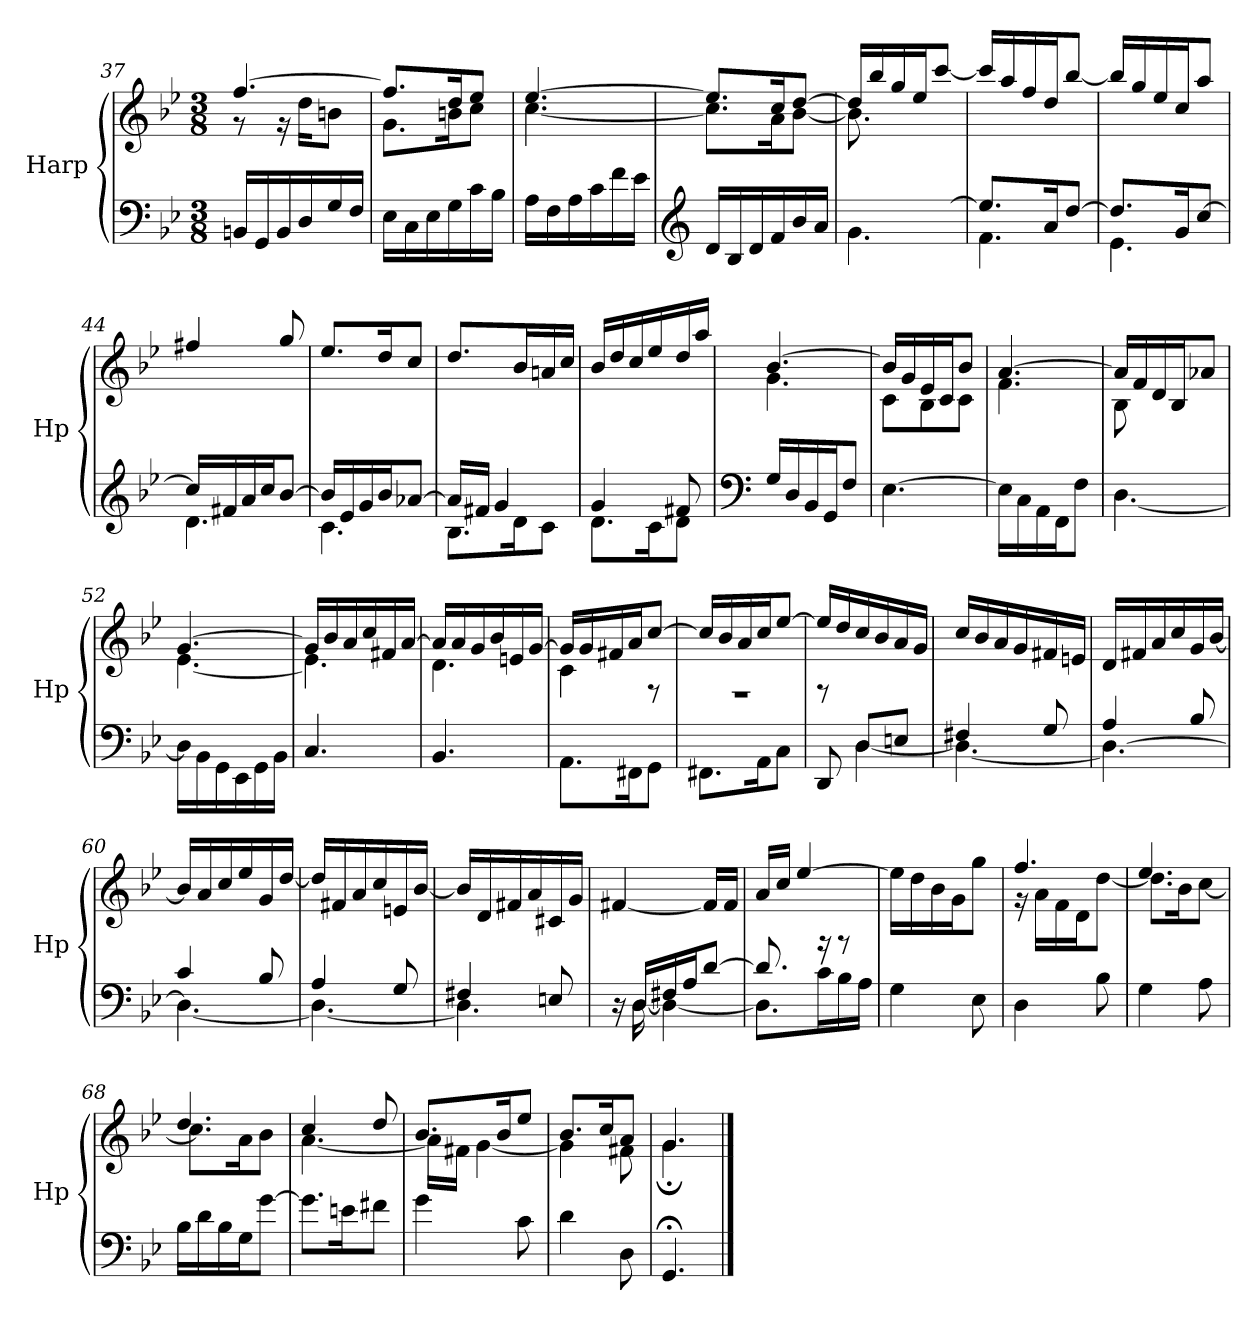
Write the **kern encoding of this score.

**kern	**kern
*part1	*part1
*staff2	*staff1
*I"Harp	*
*I'Hp	*
*clefF4	*clefG2
*k[b-e-]	*k[b-e-]
*M3/8	*M3/8
=37	=37
*	*^
16BBn/LL	[4.ff/	8r
16GG/	.	.
16BB/	.	16r
16D/	.	16dd\KL
16G/	.	8bn\J
16F/JJ	.	.
=38	=38	=38
16E-\LL	8.ff/L]	8.g\L
16C\	.	.
16E-\	.	.
16G\	16dd/K	16bn\K
16c\	8ee-/J	8cc\J
16B-\JJ	.	.
=39	=39	=39
16A\LL	[4.ee-/	[4.cc\
16F\	.	.
16A\	.	.
16c\	.	.
16f\	.	.
16e-\JJ	.	.
=40	=40	=40
*clefG2	*	*
16d/LL	8.ee-/L]	8.cc\L]
16B-/	.	.
16d/	.	.
16f/	16cc/K	16a\K
16b-/	[8dd/J	[8b-\J
16a/JJ	.	.
!!LO:LB:g=z	!!
=41	=41	=41
*^	*	*
8.ryy	4.g\	16dd/LL]	8.b-\L]
.	.	16bb-/	.
.	.	16gg/	.
16b-/K	.	16ee-/J	8.ryy
[8ee-/J	.	[8ccc/J	.
*	*	*v	*v
=42	=42	=42
8.ee-/L]	4.f\	16ccc/LL]
.	.	16aa/
.	.	16ff/
16a/K	.	16dd/J
[8dd/J	.	[8bb-/J
=43	=43	=43
8.dd/L]	4.e-\	16bb-/LL]
.	.	16gg/
.	.	16ee-/
16g/K	.	16cc/J
[8cc/J	.	8aa/J
=44	=44	=44
16cc/LL]	4.d\	4ff#X/
16f#X/	.	.
16a/	.	.
16cc/J	.	.
[8b-/J	.	8gg/
=45	=45	=45
16b-/LL]	4.c\	8.ee-/L
16e-/	.	.
16g/	.	.
16b-/J	.	16dd/K
[8a-X/J	.	8cc/J
=46	=46	=46
16a-/LL]	8.B-\L	8.dd/L
16f#X/JJ	.	.
4g/	.	.
.	16d\K	16b-/L
.	8c\J	16an/
.	.	16cc/JJ
=47	=47	=47
4g/	8.d\L	16b-/LL
.	.	16dd/
.	.	16cc/
.	16c\K	16ee-/
8f#X/	8d\J	16dd/
.	.	16aa/JJ
*v	*v	*
!!LO:LB:g=z
=48	=48
*clefF4	*
*	*^
16G/LL	[4.b-/	4.g\
16D/	.	.
16BB-/	.	.
16GG/J	.	.
8F/J	.	.
=49	=49	=49
[4.E-\	16b-/LL]	8c\L
.	16g/	.
.	16e-/	8B-\
.	16c/J	.
.	8b-/J	8c\J
=50	=50	=50
16E-\LL]	[4.a/	4.f\
16C\	.	.
16AA\	.	.
16FF\J	.	.
8F\J	.	.
=51	=51	=51
*^	*	*
8ryy	[4.D\	16a/LL]	8B-\L
.	.	16f/	.
8A/	.	16d/	4ryy
.	.	16B-/J	.
8B-/J	.	8a-X/J	.
*v	*v	*	*
=52	=52	=52
16D\LL]	[4.g/	[4.e-\
16BB-\	.	.
16GG\	.	.
16EE-\	.	.
16GG\	.	.
16BB-\JJ	.	.
=53	=53	=53
4.C/	16g/LL]	4.e-\]
.	16b-/	.
.	16a/	.
.	16cc/	.
.	16f#X/	.
.	[16a/JJ	.
=54	=54	=54
4.BB-/	16a/LL]	4.d\
.	16a/	.
.	16g/	.
.	16b-/	.
.	16en/	.
.	[16g/JJ	.
!!LO:LB:g=z	!!
=55	=55	=55
8.AA\L	16g/LL]	4c\
.	16g/	.
.	16f#X/	.
16FF#X\K	16a/J	.
8GG\J	[8cc/J	8rF
=56	=56	=56
8.FF#X\L	16cc/LL]	4.rF
.	16b-/	.
.	16a/	.
16AA\K	16cc/J	.
8C\J	[8ee-/J	.
=57	=57	=57
*^	*	*
8ryy	8DD/	16ee-/LL]	8rF
.	.	16dd/	.
8D/L	[4D\	16cc/	4ryy
.	.	16b-/	.
8En/J	.	16a/	.
.	.	16g/JJ	.
*	*	*v	*v
=58	=58	=58
4F#X/	4.D\_	16cc/LL
.	.	16b-/
.	.	16a/
.	.	16g/
8G/	.	16f#X/
.	.	16en/JJ
=59	=59	=59
4.D\_	4A/	16d/LL
.	.	16f#X/
.	.	16a/
.	.	16cc/
.	8B-/	16g/
.	.	[16b-/JJ
=60	=60	=60
4c/	4.D\_	16b-/LL]
.	.	16a/
.	.	16cc/
.	.	16ee-/
8B-/	.	16g/
.	.	[16dd/JJ
=61	=61	=61
4A/	4.D\_	16dd/LL]
.	.	16f#X/
.	.	16a/
.	.	16cc/
8G/	.	16en/
.	.	[16b-/JJ
!!LO:LB:g=z
=62	=62	=62
4F#X/	4.D\]	16b-/LL]
.	.	16d/
.	.	16f#X/
.	.	16a/
8En/	.	16c#X/
.	.	16g/JJ
=63	=63	=63
16ryy	16r	[4f#X/
16D/LL	[16D\	.
16F#X/	4D\_	.
16A/J	.	.
[8d/J	.	16f#/LL]
.	.	16f#/JJ
=64	=64	=64
*	*	*^
8.d/]	8.D\L]	16a/LL	8.ryy
.	.	16cc/JJ	.
.	.	[4ee-/	.
8.ryy	16c\L	.	16rF
.	16B-\	.	8rF
.	16A\JJ	.	.
*v	*v	*	*
*	*v	*v
=65	=65
4G\	16ee-\LL]
.	16dd\
.	16b-\
.	16g\J
8E-\	8gg\J
=66	=66
*	*^
4D\	4.ff/	16r
.	.	16a\LL
.	.	16f\
.	.	16d\J
8B-\	.	[8dd\J
=67	=67	=67
4G\	4.ee-/	8.dd\L]
.	.	16b-\K
8A\	.	[8cc\J
=68	=68	=68
16B-\LL	4.dd/	8.cc\L]
16d\	.	.
16B-\	.	.
16G\J	.	16a\K
[8g\J	.	8b-\J
!!LO:PB:g=z	!!
=69	=69	=69
8.g\L]	4cc/	[4.a\
16en\K	.	.
8f#X\J	8dd/	.
=70	=70	=70
4g\	8.b-/L	16a\LL]
.	.	16f#X\JJ
.	.	[4g\
.	16b-/K	.
8c\	8ee-/J	.
=71	=71	=71
4d\	8.b-/L	4g\]
.	16cc/K	.
8D\	8a/J	8f#X\
=72	=72	=72
4.GG;/	4.g/	4.g;\
*	*v	*v
==	==
*-	*-
